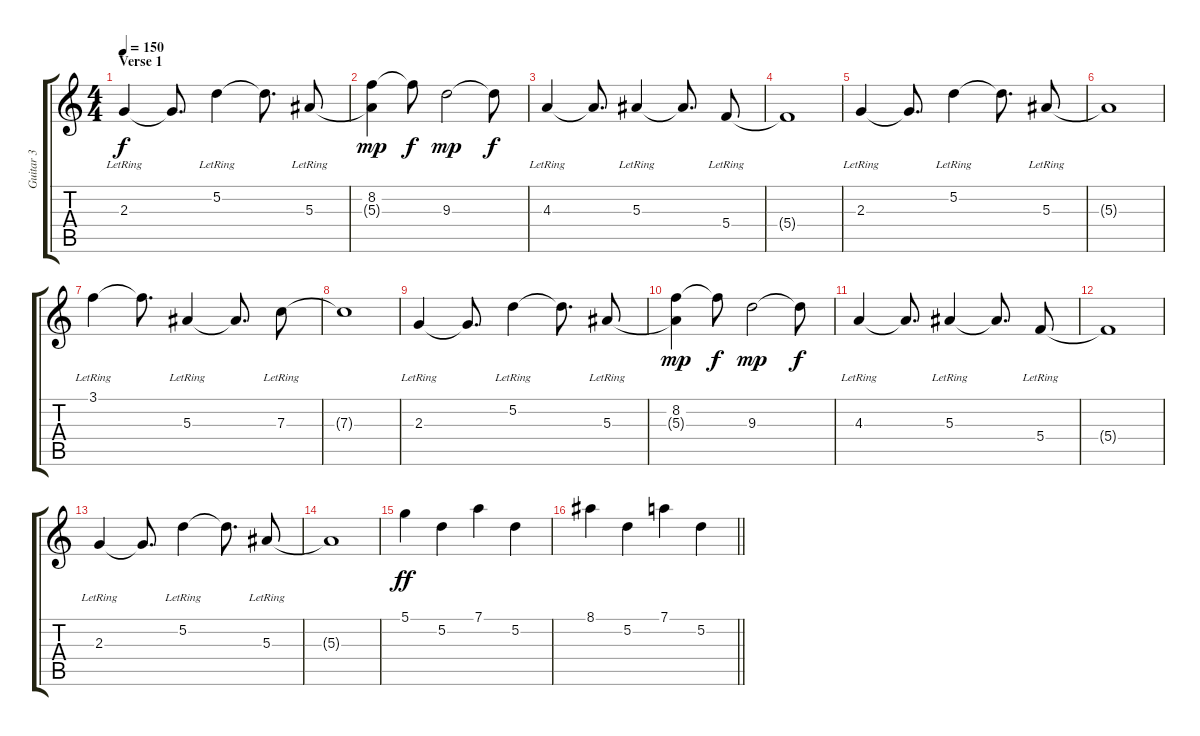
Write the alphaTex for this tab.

\track ("Guitar 3" "Guitar 3") {instrument electricguitarclean}
\staff {score tabs}
\tuning (D4 A3 F3 C3 G2 D2) {hide}
\ts (4 4)
\section ("" "Verse 1")
\tempo 150
\clef g2
\ks c
2.3{lr}.4{dy f volume 12} 2.3{t}.8{d} 5.2{lr}.4 5.2{t}.8{d} 5.3{lr}.8 |
(8.2 5.3{t}).4{dy mp} 8.2{t}.8{dy f} 9.3.2{dy mp} 9.3{t}.8{dy f} |
4.3{lr}.4 4.3{t}.8{d} 5.3{lr}.4 5.3{t}.8{d} 5.4{lr}.8 |
5.4{t}.1 |
2.3{lr}.4 2.3{t}.8{d} 5.2{lr}.4 5.2{t}.8{d} 5.3{lr}.8 |
5.3{t}.1 |
3.1{lr}.4 3.1{t}.8{d} 5.3{lr}.4 5.3{t}.8{d} 7.3{lr}.8 |
7.3{t}.1 |
2.3{lr}.4 2.3{t}.8{d} 5.2{lr}.4 5.2{t}.8{d} 5.3{lr}.8 |
(8.2 5.3{t}).4{dy mp} 8.2{t}.8{dy f} 9.3.2{dy mp} 9.3{t}.8{dy f} |
4.3{lr}.4 4.3{t}.8{d} 5.3{lr}.4 5.3{t}.8{d} 5.4{lr}.8 |
5.4{t}.1 |
2.3{lr}.4 2.3{t}.8{d} 5.2{lr}.4 5.2{t}.8{d} 5.3{lr}.8 |
5.3{t}.1 |
5.1.4{dy ff} 5.2.4 7.1.4 5.2.4 |
\barLineRight lightlight
8.1.4 5.2.4 7.1.4 5.2.4
